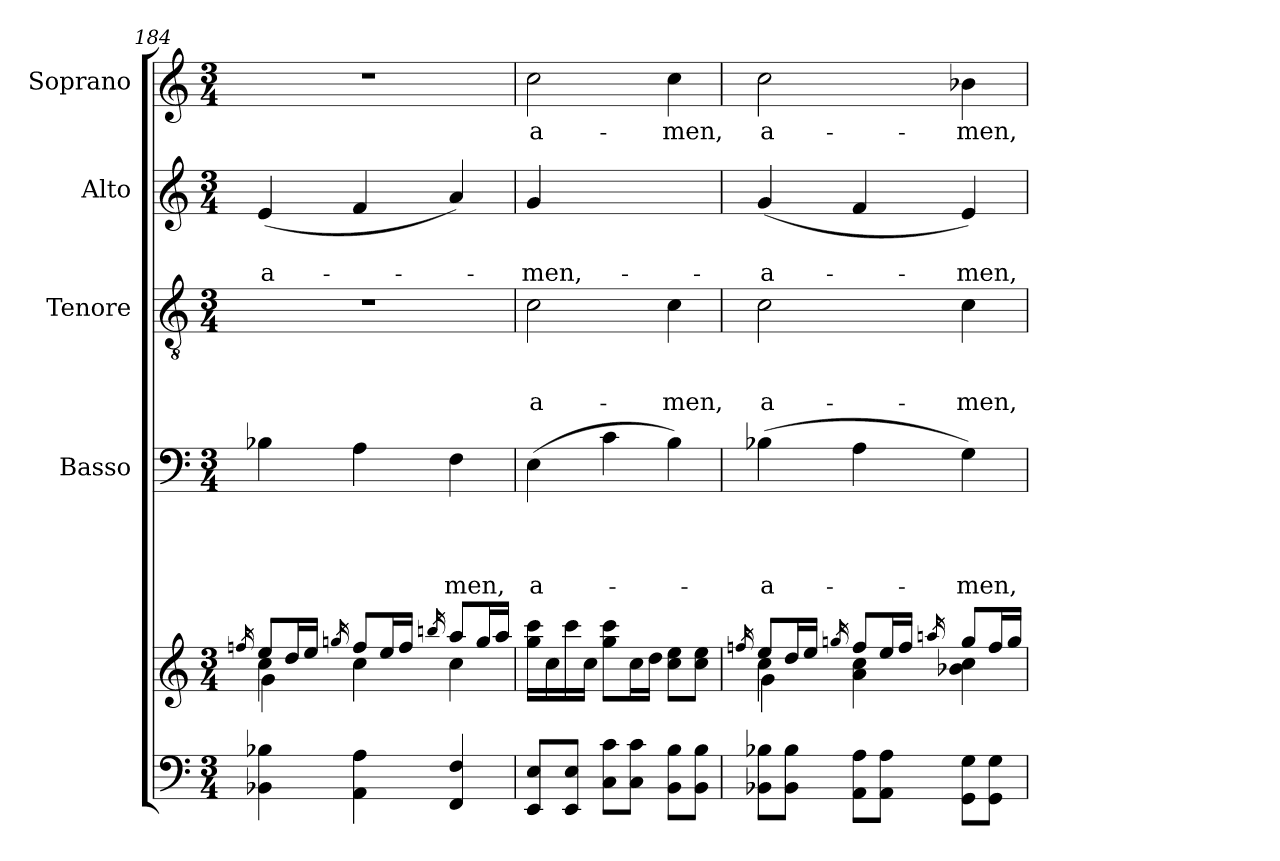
**kern	**kern	**kern	**text	**text	**text	**text	**kern	**text	**text	**text	**kern	**text	**text	**kern	**text
*part6	*part5	*part4	*part4	*part4	*part4	*part4	*part3	*part3	*part3	*part3	*part2	*part2	*part2	*part1	*part1
*staff6	*staff5	*staff4	*staff4	*staff4	*staff4	*staff4	*staff3	*staff3	*staff3	*staff3	*staff2	*staff2	*staff2	*staff1	*staff1
*	*	*I"Basso	*	*	*	*	*I"Tenore	*	*	*	*I"Alto	*	*	*I"Soprano	*
*clefF4	*clefG2	*clefF4	*	*	*	*	*clefGv2	*	*	*	*clefG2	*	*	*clefG2	*
*k[]	*k[]	*k[]	*	*	*	*	*k[]	*	*	*	*k[]	*	*	*k[]	*
*C:	*C:	*C:	*	*	*	*	*C:	*	*	*	*C:	*	*	*C:	*
*M3/4	*M3/4	*M3/4	*	*	*	*	*M3/4	*	*	*	*M3/4	*	*	*M3/4	*
=184	=184	=184	=184	=184	=184	=184	=184	=184	=184	=184	=184	=184	=184	=184	=184
*	*^	*	*	*	*	*	*	*	*	*	*	*	*	*	*
.	.	16qffn/	.	.	.	.	.	.	.	.	.	.	.	.	.	.
*	*	*^	*	*	*	*	*	*	*	*	*	*	*	*	*	*
!	!	!	!	!	!	!	!	!	!	!	!	!	!	!	!LO:LY:b	!	!
4BB-X\ 4B-X\	4cc\	4g\	8ee/L	4B-X\	.	.	.	.	2.r	.	.	.	(<4e/	.	a-	2.r	.
.	.	.	16dd/L	.	.	.	.	.	.	.	.	.	.	.	.	.	.
.	.	.	16ee/JJ	.	.	.	.	.	.	.	.	.	.	.	.	.	.
.	.	16qggn/	.	.	.	.	.	.	.	.	.	.	.	.	.	.	.
4AA\ 4A\	8ff/L	4ryy	4cc\	4A\	.	.	.	.	.	.	.	.	4f/	.	.	.	.
.	16ee/L	.	.	.	.	.	.	.	.	.	.	.	.	.	.	.	.
.	16ff/JJ	.	.	.	.	.	.	.	.	.	.	.	.	.	.	.	.
.	.	16qbbn/	.	.	.	.	.	.	.	.	.	.	.	.	.	.	.
!	!	!	!	!	!	!	!	!LO:LY:b	!	!	!	!	!	!	!	!	!
4FF/ 4F/	4cc\	8aa/L	4ryy	4F\	.	.	.	-men,	.	.	.	.	4a/)	.	.	.	.
.	.	16gg/L	.	.	.	.	.	.	.	.	.	.	.	.	.	.	.
.	.	16aa/JJ	.	.	.	.	.	.	.	.	.	.	.	.	.	.	.
*	*	*v	*v	*	*	*	*	*	*	*	*	*	*	*	*	*	*
=185	=185	=185	=185	=185	=185	=185	=185	=185	=185	=185	=185	=185	=185	=185	=185	=185
!	!	!	!	!	!	!	!LO:LY:b	!	!	!	!LO:LY:b	!	!	!LO:LY:b	!	!LO:LY:b
*	*v	*v	*	*	*	*	*	*	*	*	*	*	*	*	*	*
8EE/ 8E/L	16gg\ 16ccc\LL	(>4E\	.	.	.	a-	2c\	.	.	a-	4g/	.	-men,-	2cc\	a-
.	16cc\	.	.	.	.	.	.	.	.	.	.	.	.	.	.
8EE/ 8E/J	16ccc\	.	.	.	.	.	.	.	.	.	.	.	.	.	.
.	16cc\JJ	.	.	.	.	.	.	.	.	.	.	.	.	.	.
8C\ 8c\L	8gg\ 8ccc\L	4c\	.	.	.	.	.	.	.	.	2ryy	.	.	.	.
8C\ 8c\J	16cc\L	.	.	.	.	.	.	.	.	.	.	.	.	.	.
.	16dd\JJ	.	.	.	.	.	.	.	.	.	.	.	.	.	.
!	!	!	!	!	!	!	!	!	!	!LO:LY:b	!	!	!	!	!LO:LY:b
8BB\ 8B\L	8cc\ 8ee\L	4B\)	.	.	.	.	4c\	.	.	-men,	.	.	.	4cc\	-men,
8BB\ 8B\J	8cc\ 8ee\J	.	.	.	.	.	.	.	.	.	.	.	.	.	.
!!LO:LB:g=z
=186	=186	=186	=186	=186	=186	=186	=186	=186	=186	=186	=186	=186	=186	=186	=186
*	*^	*	*	*	*	*	*	*	*	*	*	*	*	*	*
*	*	*^	*	*	*	*	*	*	*	*	*	*	*	*	*	*
*	*	*	*^	*	*	*	*	*	*	*	*	*	*	*	*	*	*
.	.	.	.	16qffn/	.	.	.	.	.	.	.	.	.	.	.	.	.	.
!	!	!	!	!	!	!	!	!	!LO:LY:b	!	!	!	!LO:LY:b	!	!	!LO:LY:b	!	!LO:LY:b
8BB-X\ 8B-X\L	8ee/L	4cc\	4g\	2.ryy	(>4B-X\	.	.	.	-a-	2c\	.	.	a-	(<4g/	.	-a-	2cc\	a-
8BB-\ 8B-\J	16dd/L	.	.	.	.	.	.	.	.	.	.	.	.	.	.	.	.	.
.	16ee/JJ	.	.	.	.	.	.	.	.	.	.	.	.	.	.	.	.	.
.	.	.	16qggn/	.	.	.	.	.	.	.	.	.	.	.	.	.	.	.
8AA\ 8A\L	4a\ 4cc\	2ryy	8ff/L	.	4A\	.	.	.	.	.	.	.	.	4f/	.	.	.	.
8AA\ 8A\J	.	.	16ee/L	.	.	.	.	.	.	.	.	.	.	.	.	.	.	.
.	.	.	16ff/JJ	.	.	.	.	.	.	.	.	.	.	.	.	.	.	.
.	16qaan/	.	.	.	.	.	.	.	.	.	.	.	.	.	.	.	.	.
!	!	!	!	!	!	!	!	!	!LO:LY:b	!	!	!	!LO:LY:b	!	!	!LO:LY:b	!	!LO:LY:b
8GG\ 8G\L	8gg/L	.	4b-X\ 4cc\	.	4G\)	.	.	.	-men,	4c\	.	.	-men,	4e/)	.	-men,	4b-X\	-men,
8GG\ 8G\J	16ff/L	.	.	.	.	.	.	.	.	.	.	.	.	.	.	.	.	.
.	16gg/JJ	.	.	.	.	.	.	.	.	.	.	.	.	.	.	.	.	.
*	*v	*v	*v	*v	*	*	*	*	*	*	*	*	*	*	*	*	*	*
=	=	=	=	=	=	=	=	=	=	=	=	=	=	=	=
*-	*-	*-	*-	*-	*-	*-	*-	*-	*-	*-	*-	*-	*-	*-	*-
